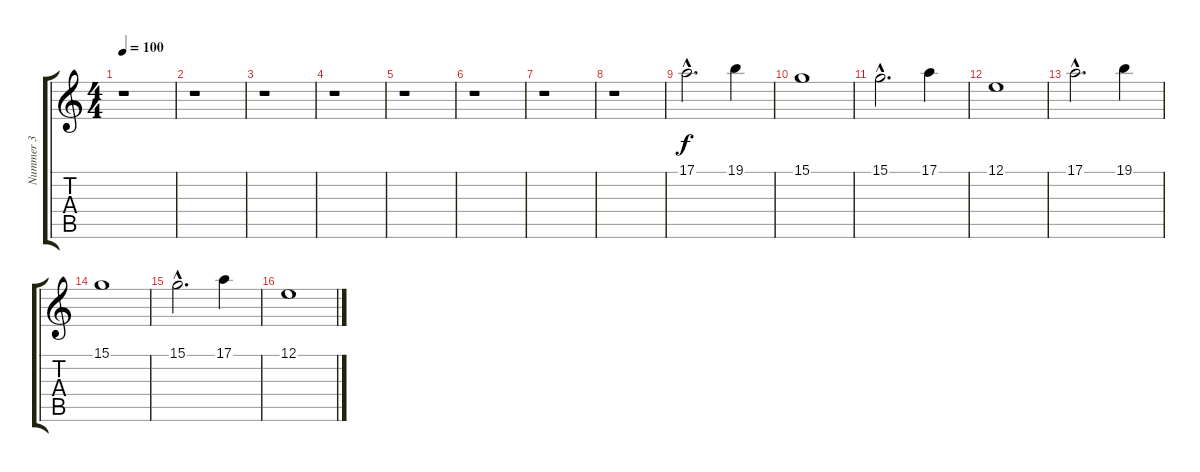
\track ("Nummer 3" "Nummer 3") {instrument stringensemble1}
\staff {score tabs}
\tuning (E4 B3 G3 D3 A2 E2) {hide}
\ts (4 4)
\tempo 100
\clef g2
\ks c
r.1{dy f} |
r.1 |
r.1 |
r.1 |
r.1 |
r.1 |
r.1 |
r.1 |
17.1{hac}.2{d} 19.1.4 |
15.1.1 |
15.1{hac}.2{d} 17.1.4 |
12.1.1 |
17.1{hac}.2{d} 19.1.4 |
15.1.1 |
15.1{hac}.2{d} 17.1.4 |
12.1.1
